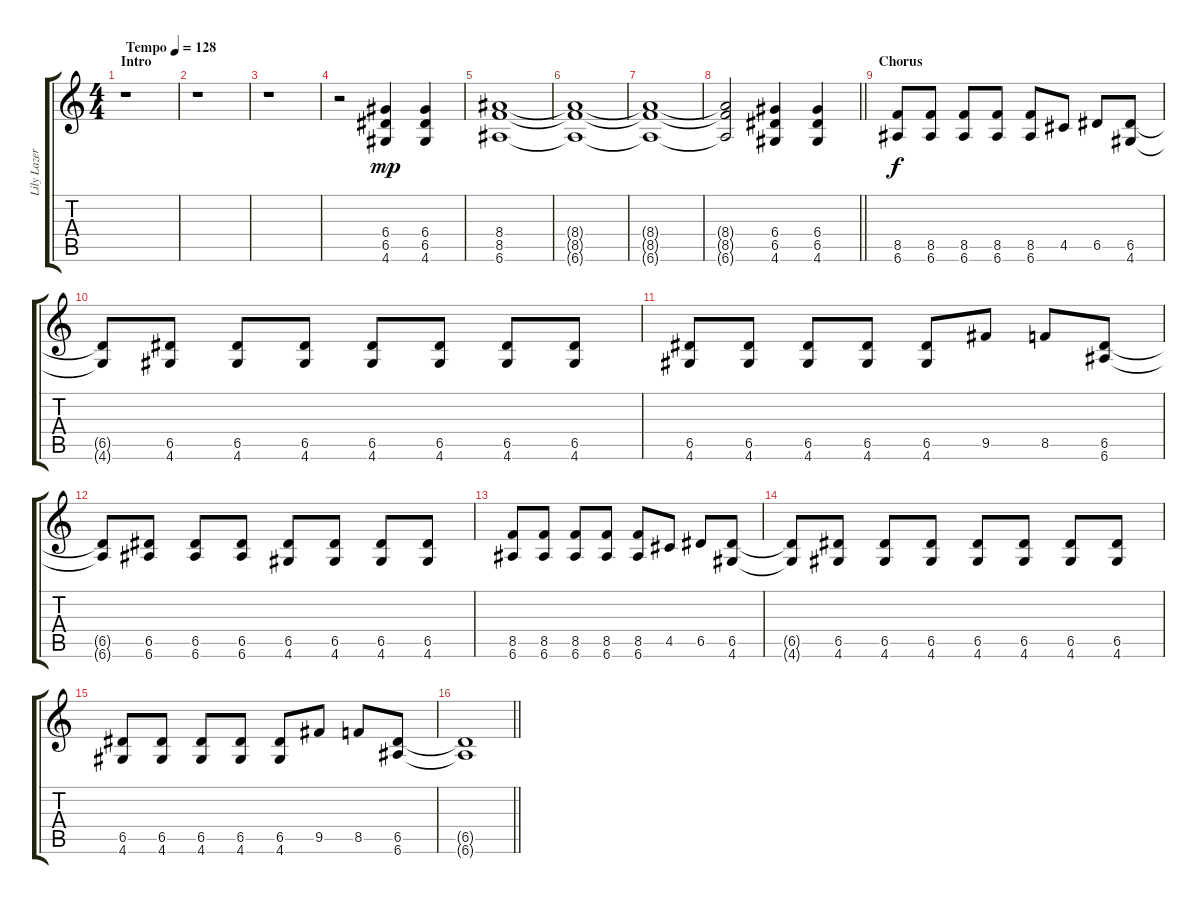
\track ("Lily Lazer (Guitar)" "Lily Lazer") {instrument distortionguitar}
\staff {score tabs}
\tuning (E4 B3 G3 D3 A2 E2) {hide}
\ts (4 4)
\section ("" "Intro")
\tempo (128 "Tempo")
\clef g2
\ks c
r.1{dy mp instrument distortionguitar} |
r.1 |
r.1 |
r.2 (6.4 6.5 4.6).4 (6.4 6.5 4.6).4 |
(8.4 8.5 6.6).1 |
(8.4{t} 8.5{t} 6.6{t}).1 |
(8.4{t} 8.5{t} 6.6{t}).1 |
\barLineRight lightlight
(8.4{t} 8.5{t} 6.6{t}).2 (6.4 6.5 4.6).4 (6.4 6.5 4.6).4 |
\section ("" "Chorus")
(8.5 6.6).8{dy f} (8.5 6.6).8 (8.5 6.6).8 (8.5 6.6).8 (8.5 6.6).8 4.5.8 6.5.8 (6.5 4.6).8 |
(6.5{t} 4.6{t}).8 (6.5 4.6).8 (6.5 4.6).8 (6.5 4.6).8 (6.5 4.6).8 (6.5 4.6).8 (6.5 4.6).8 (6.5 4.6).8 |
(6.5 4.6).8 (6.5 4.6).8 (6.5 4.6).8 (6.5 4.6).8 (6.5 4.6).8 9.5.8 8.5.8 (6.5 6.6).8 |
(6.5{t} 6.6{t}).8 (6.5 6.6).8 (6.5 6.6).8 (6.5 6.6).8 (6.5 4.6).8 (6.5 4.6).8 (6.5 4.6).8 (6.5 4.6).8 |
(8.5 6.6).8 (8.5 6.6).8 (8.5 6.6).8 (8.5 6.6).8 (8.5 6.6).8 4.5.8 6.5.8 (6.5 4.6).8 |
(6.5{t} 4.6{t}).8 (6.5 4.6).8 (6.5 4.6).8 (6.5 4.6).8 (6.5 4.6).8 (6.5 4.6).8 (6.5 4.6).8 (6.5 4.6).8 |
(6.5 4.6).8 (6.5 4.6).8 (6.5 4.6).8 (6.5 4.6).8 (6.5 4.6).8 9.5.8 8.5.8 (6.5 6.6).8 |
\barLineRight lightlight
(6.5{t} 6.6{t}).1
